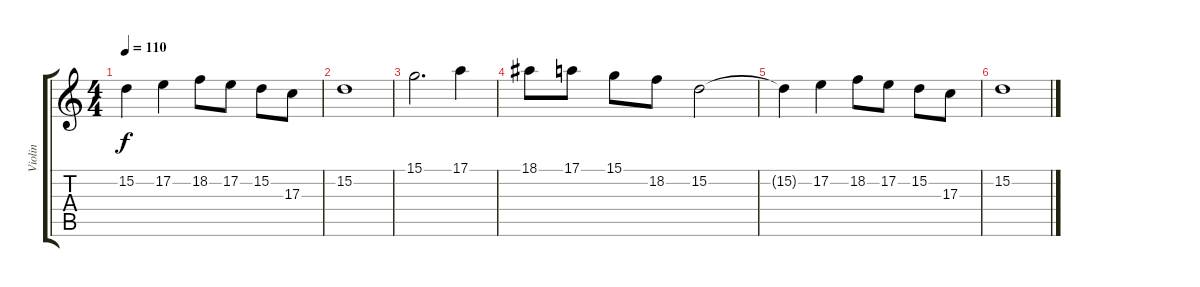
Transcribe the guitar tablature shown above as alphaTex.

\track ("Violin" "Violin") {instrument stringensemble1}
\staff {score tabs}
\tuning (E4 B3 G3 D3 A2 E2) {hide}
\ts (4 4)
\tempo 110
\clef g2
\ks c
15.2{t}.4{dy f} 17.2.4 18.2.8 17.2.8 15.2.8 17.3.8 |
15.2.1 |
15.1.2{d} 17.1.4 |
18.1.8 17.1.8 15.1.8 18.2.8 15.2.2 |
15.2{t}.4 17.2.4 18.2.8 17.2.8 15.2.8 17.3.8 |
15.2.1
